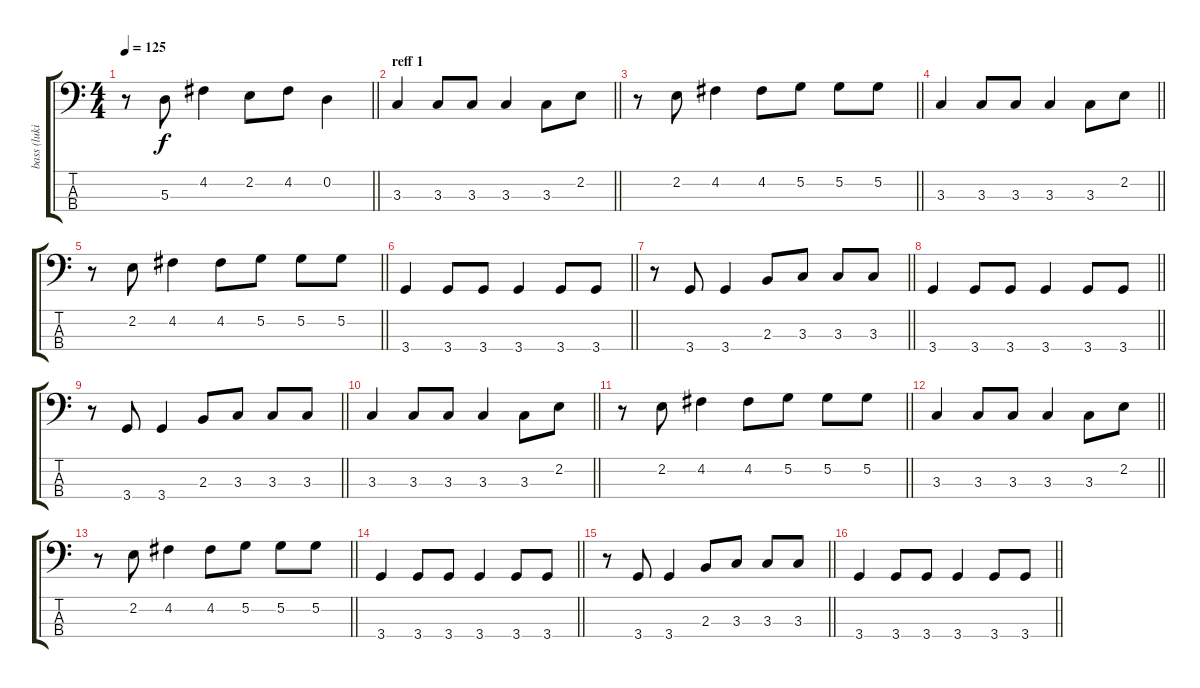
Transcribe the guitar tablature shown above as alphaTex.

\track ("bass (luki)" "bass (luki") {instrument electricbassfinger}
\staff {score tabs}
\tuning (G2 D2 A1 E1) {hide}
\ts (4 4)
\tempo 125
\clef f4
\barLineRight lightlight
\ks c
r.8{dy f} 5.3.8 4.2.4 2.2.8 4.2.8 0.2.4 |
\section ("" "reff 1")
\barLineRight lightlight
3.3.4 3.3.8 3.3.8 3.3.4 3.3.8 2.2.8 |
\barLineRight lightlight
r.8 2.2.8 4.2.4 4.2.8 5.2.8 5.2.8 5.2.8 |
\barLineRight lightlight
3.3.4 3.3.8 3.3.8 3.3.4 3.3.8 2.2.8 |
\barLineRight lightlight
r.8 2.2.8 4.2.4 4.2.8 5.2.8 5.2.8 5.2.8 |
\barLineRight lightlight
3.4.4 3.4.8 3.4.8 3.4.4 3.4.8 3.4.8 |
\barLineRight lightlight
r.8 3.4.8 3.4.4 2.3.8 3.3.8 3.3.8 3.3.8 |
\barLineRight lightlight
3.4.4 3.4.8 3.4.8 3.4.4 3.4.8 3.4.8 |
\barLineRight lightlight
r.8 3.4.8 3.4.4 2.3.8 3.3.8 3.3.8 3.3.8 |
\barLineRight lightlight
3.3.4 3.3.8 3.3.8 3.3.4 3.3.8 2.2.8 |
\barLineRight lightlight
r.8 2.2.8 4.2.4 4.2.8 5.2.8 5.2.8 5.2.8 |
\barLineRight lightlight
3.3.4 3.3.8 3.3.8 3.3.4 3.3.8 2.2.8 |
\barLineRight lightlight
r.8 2.2.8 4.2.4 4.2.8 5.2.8 5.2.8 5.2.8 |
\barLineRight lightlight
3.4.4 3.4.8 3.4.8 3.4.4 3.4.8 3.4.8 |
\barLineRight lightlight
r.8 3.4.8 3.4.4 2.3.8 3.3.8 3.3.8 3.3.8 |
\barLineRight lightlight
3.4.4 3.4.8 3.4.8 3.4.4 3.4.8 3.4.8
